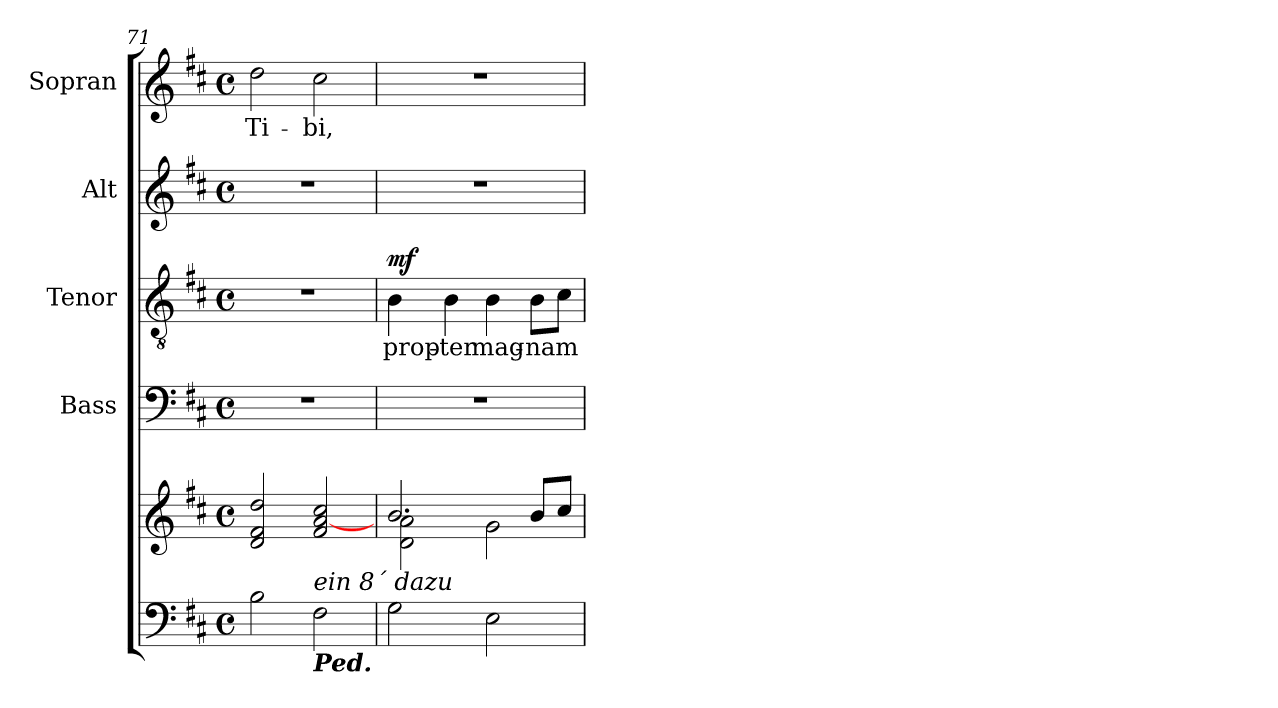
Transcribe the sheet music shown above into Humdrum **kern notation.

**kern	**kern	**kern	**kern	**text	**dynam	**kern	**kern	**text
*part5	*part5	*part4	*part3	*part3	*part3	*part2	*part1	*part1
*staff6	*staff5	*staff4	*staff3	*staff3	*staff3	*staff2	*staff1	*staff1
*	*	*I"Bass	*I"Tenor	*	*	*I"Alt	*I"Sopran	*
*	*	*I'B.	*I'T.	*	*	*I'A.	*I'S.	*
*clefF4	*clefG2	*clefF4	*clefGv2	*	*	*clefG2	*clefG2	*
*k[f#c#]	*k[f#c#]	*k[f#c#]	*k[f#c#]	*	*	*k[f#c#]	*k[f#c#]	*
*D:	*D:	*D:	*D:	*	*	*D:	*D:	*
*M4/4	*M4/4	*M4/4	*M4/4	*	*	*M4/4	*M4/4	*
*met(c)	*met(c)	*met(c)	*met(c)	*	*	*met(c)	*met(c)	*
=71	=71	=71	=71	=71	=71	=71	=71	=71
!	!	!	!	!	!	!	!	!LO:LY:b
2B\	2d/ 2f#/ 2dd/	1r	1r	.	.	1r	2dd\	Ti-
!	!LO:TX:b:i:t=ein 8´ dazu	!	!	!	!	!	!	!
!LO:TX:b:Bi:t=Ped.	!	!	!	!	!	!	!	!
!	!	!	!	!	!	!	!	!LO:LY:b
2F#\	2f#/ [<2a/ 2cc#/	.	.	.	.	.	2cc#\	-bi,
=72	=72	=72	=72	=72	=72	=72	=72	=72
*	*^	*	*	*	*	*	*	*
!	!	!	!	!	!LO:LY:b	!LO:DY:a	!	!	!
2G\	2.b/	2d\ 2a\	1r	4B\	prop-	mf	1r	1r	.
!	!	!	!	!	!LO:LY:b	!	!	!	!
.	.	.	.	4B\	-ter	.	.	.	.
!	!	!	!	!	!LO:LY:b	!	!	!	!
2E\	.	2g\	.	4B\	mag-	.	.	.	.
!	!	!	!	!	!LO:LY:b	!	!	!	!
.	8b/L	.	.	8B\L	-nam	.	.	.	.
.	8cc#/J	.	.	8c#\J	.	.	.	.	.
*	*v	*v	*	*	*	*	*	*	*
=	=	=	=	=	=	=	=	=
*-	*-	*-	*-	*-	*-	*-	*-	*-
